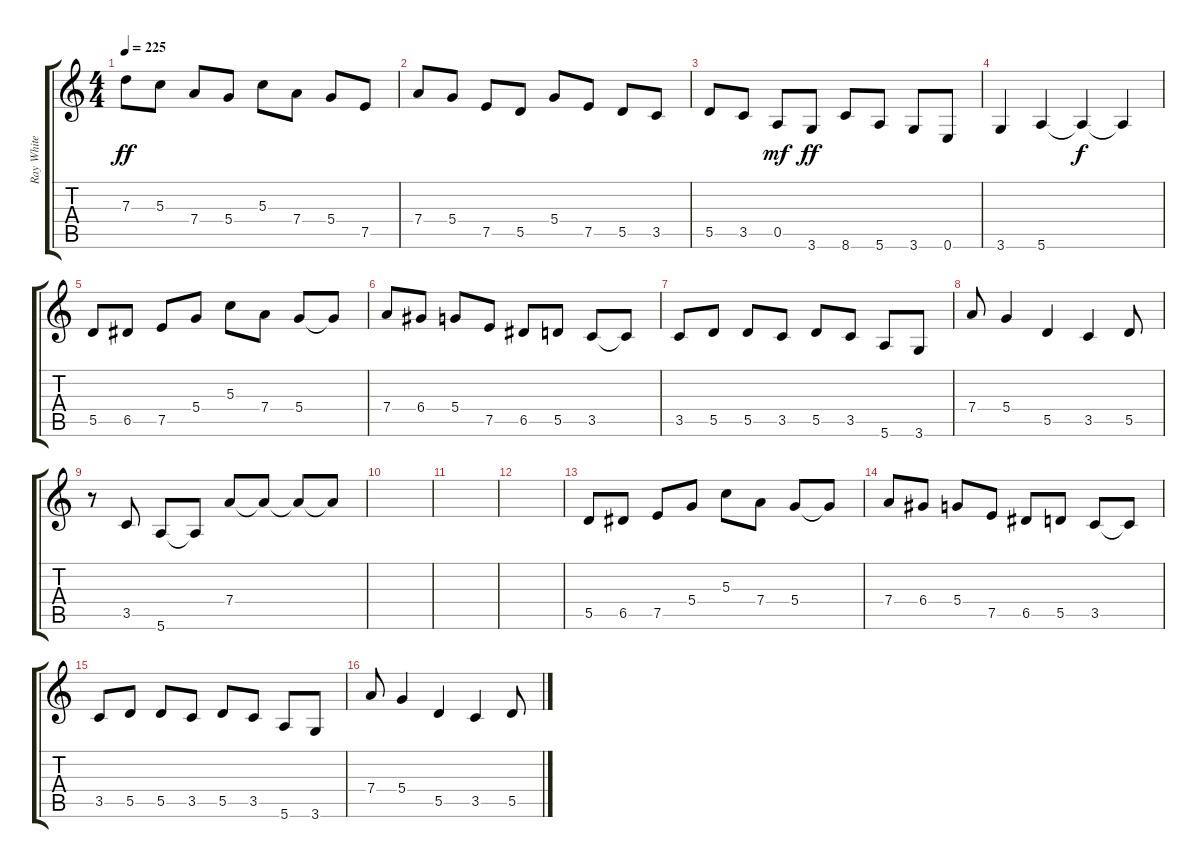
\track ("Ray White" "Ray White") {instrument electricguitarjazz}
\staff {score tabs}
\tuning (E4 B3 G3 D3 A2 E2) {hide}
\ts (4 4)
\tempo 225
\clef g2
\ks c
7.3.8{dy ff} 5.3.8 7.4.8 5.4.8 5.3.8 7.4.8 5.4.8 7.5.8 |
7.4.8 5.4.8 7.5.8 5.5.8 5.4.8 7.5.8 5.5.8 3.5.8 |
5.5.8 3.5.8 0.5.8{dy mf} 3.6.8{dy ff} 8.6.8 5.6.8 3.6.8 0.6.8 |
3.6.4 5.6.4 5.6{t}.4{dy f} 5.6{t}.4 |
5.5.8 6.5.8 7.5.8 5.4.8 5.3.8 7.4.8 5.4.8 5.4{t}.8 |
7.4.8 6.4.8 5.4.8 7.5.8 6.5.8 5.5.8 3.5.8 3.5{t}.8 |
3.5.8 5.5.8 5.5.8 3.5.8 5.5.8 3.5.8 5.6.8 3.6.8 |
7.4.8 5.4.4 5.5.4 3.5.4 5.5.8 |
r.8 3.5.8 5.6.8 5.6{t}.8 7.4.8 7.4{t}.8 7.4{t}.8 7.4{t}.8 |
|
|
|
5.5.8 6.5.8 7.5.8 5.4.8 5.3.8 7.4.8 5.4.8 5.4{t}.8 |
7.4.8 6.4.8 5.4.8 7.5.8 6.5.8 5.5.8 3.5.8 3.5{t}.8 |
3.5.8 5.5.8 5.5.8 3.5.8 5.5.8 3.5.8 5.6.8 3.6.8 |
7.4.8 5.4.4 5.5.4 3.5.4 5.5.8
